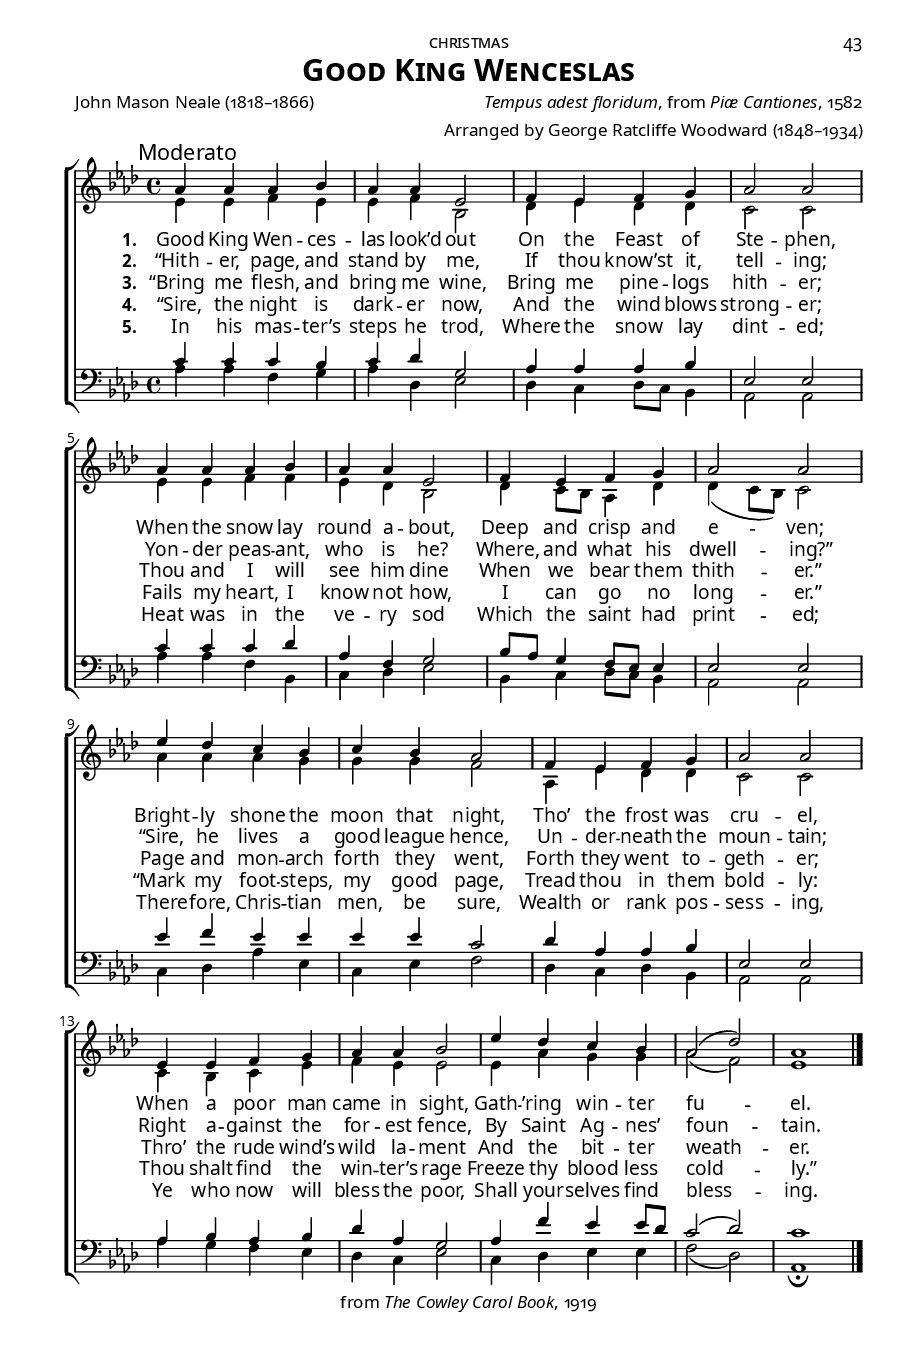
\version "2.14.2"
\include "util.ly"
\header {
  title = \markup{\override #'(font-name . "Garamond Premier Pro Semibold"){ \abs-fontsize #15 \smallCapsOldStyle"Good King Wenceslas"}}
  poet = \markup\oldStyleNum"John Mason Neale (1818–1866)"
  composer = \markup \concat{ \italic "Tempus adest floridum" ", from " \italic "Piæ Cantiones" \oldStyleNum", 1582"}
  arranger = \markup\oldStyleNum"Arranged by George Ratcliffe Woodward (1848–1934)"
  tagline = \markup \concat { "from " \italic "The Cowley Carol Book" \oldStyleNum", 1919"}
}
\paper {
  paper-height = 9\in
  paper-width = 6\in
  indent = 0\in
  %system-system-spacing = #'((basic-distance . 10) (padding . 0))
  system-system-spacing =
    #'((basic-distance . 0)
       (minimum-distance . 0)
       (padding . -15)
       (stretchability . 100))
  ragged-last-bottom = ##f
  ragged-bottom = ##f
  two-sided = ##t
  inner-margin = 0.5\in
  outer-margin = 0.25\in
  top-margin = 0.25\in
  bottom-margin = 0.25\in
  first-page-number = #043
  print-first-page-number = ##t
  headerLine = \markup{\override #'(font-name . "Garamond Premier Pro") \smallCapsOldStyle"christmas"}
  oddHeaderMarkup = \markup\fill-line{
     \override #'(font-name . "Garamond Premier Pro")\abs-fontsize #8.5
     \combine 
        \fill-line{"" \on-the-fly #print-page-number-check-first
        \oldStylePageNum""
        }
        \fill-line{\headerLine}
  }
  evenHeaderMarkup = \markup {
     \override #'(font-name . "Garamond Premier Pro")\abs-fontsize #8.5
     \combine
        \on-the-fly #print-page-number-check-first
        \oldStylePageNum""
        \fill-line{\headerLine}
  }
}
#(set-global-staff-size 15) \paper{ #(define fonts (make-pango-font-tree "GoudyOlSt BT" "Garamond Premier Pro" "Garamond Premier Pro" (/ 15 20))) }
global = {
  \key aes \major
  \time 4/4
  \override DynamicLineSpanner #'staff-padding = #0.0
  \override DynamicLineSpanner #'Y-extent = #'(0.2 . -0.2)
  \override TextScript #'staff-padding = #0.0
  \override TextScript #'Y-extent = #'(0 . -0)
}

sopMusic = \relative c'' {
  \once \override Score.RehearsalMark #'self-alignment-X = #LEFT
  \mark "Moderato"
  aes4 aes aes bes |
  aes aes ees2 |
  f4 ees f g |
  aes2 aes |
  
  aes4 aes aes bes |
  aes aes ees2 |
  f4 ees f g |
  aes2 aes |
  
  ees'4 des c bes |
  c bes aes2 |
  f4 ees f g |
  aes2 aes |
  
  ees4 ees f g |
  aes aes bes2 |
  ees4 des c bes |
  aes2( des) |
  aes1 \bar "|."
}
sopWords = \lyricmode {
  
}

altoMusic = \relative c' {
  ees4 ees f ees |
  ees f bes,2 |
  des4 ees des des |
  c2 c |
  
  ees4 ees f f |
  ees des bes2 |
  des4 c8[ bes] aes4 des |
  des( c8[ bes]) c2 |
  
  aes'4 aes aes g |
  g g f2 |
  aes,4 ees' des des |
  c2 c |
  
  c4 bes c ees |
  f ees ees2 |
  ees4 aes g g |
  aes2( f) |
  ees1 \bar "|."
}
altoWords = \lyricmode {
  \dropLyricsIX
  \set stanza = #"1. "
  Good King Wen -- ces -- las look’d out
  On the Feast of Ste -- phen,
  When the snow lay round a -- bout,
  Deep and crisp and e -- ven;
  Bright -- ly shone the moon that night,
  Tho’ the frost was cru -- el,
  When a poor man came in sight,
  Gath -- ’ring win -- ter fu -- el.
}
altoWordsII = \lyricmode {
  \dropLyricsIX
  \set stanza = #"2. "
  “Hith -- er, page, and stand by me,
  If thou know’st it, tell -- ing;
  Yon -- der peas -- ant, who is he?
  Where, and what his dwell -- ing?”
  “Sire, he lives a good league hence,
  Un -- der -- neath the moun -- tain;
  Right a -- gainst the for -- est fence,
  By Saint Ag -- nes’ foun -- tain.
}
altoWordsIII = \lyricmode {
  \dropLyricsIX
  \set stanza = #"3. "
  “Bring me flesh, and bring me wine,
  Bring me pine -- logs hith -- er;
  Thou and I will see him dine
  When we bear them thith -- er.”
  Page and mon -- arch forth they went,
  Forth they went to -- geth -- er;
  Thro’ the rude wind’s wild la -- ment
  And the bit -- ter weath -- er.
}
altoWordsIV = \lyricmode {
  \dropLyricsIX
  \set stanza = #"4. "
  “Sire, the night is dark -- er now,
  And the wind blows strong -- er;
  Fails my heart, I know not how,
  I can go no long -- er.”
  “Mark my foot -- steps, my good page,
  Tread thou in them bold -- ly:
  Thou shalt find the win -- ter’s rage
  Freeze thy blood less cold -- ly.”
}
altoWordsV = \lyricmode {
  \dropLyricsIX
  \set stanza = #"5. "
  In his mas -- ter’s steps he trod,
  Where the snow lay dint -- ed;
  Heat was in the ve -- ry sod
  Which the saint had print -- ed;
  There -- fore, Chris -- tian men, be sure,
  Wealth or rank pos -- sess -- ing,
  Ye who now will bless the poor,
  Shall your -- selves find bless -- ing.
}
tenorMusic = \relative c' {
  c4 c c bes |
  c des g,2 |
  aes4 aes aes bes |
  ees,2 ees |
  
  c'4 c c des |
  aes f g2 |
  bes8[ aes] g4 f8[ ees] ees4 |
  ees2 ees |
  
  ees'4 f ees ees |
  ees ees c2 |
  des4 aes aes bes |
  ees,2 ees |
  
  aes4 bes aes bes |
  des aes g2 |
  aes4 f' ees ees8[ des] |
  c2( des)
  c1 \bar "|."
}
tenorWords = \lyricmode {

}

bassMusic = \relative c' {
  aes4 aes f g |
  aes des, ees2 |
  des4 c des8[ c] bes4 |
  aes2 aes |
  
  aes'4 aes f bes, |
  c des ees2 |
  bes4 c des8[ c] bes4 |
  aes2 aes |
  
  c4 des aes' ees |
  c ees f2 |
  des4 c des bes |
  aes2 aes |
  
  aes'4 g f ees |
  des4 c ees2 |
  c4 des ees ees |
  f2( des) |
  aes1\fermata \bar "|."
}
bassWords = \lyricmode {

}

\score {
  <<
   \new ChoirStaff <<
%    \new Lyrics = sopranos \with { \override VerticalAxisGroup #'nonstaff-relatedstaff-spacing = #'((basic-distance . 1)) }
    \new Staff = women <<
      \new Voice = "sopranos" { \voiceOne << \global \sopMusic >> }
      \new Voice = "altos" { \voiceTwo << \global \altoMusic >> }
    >>
    \new Lyrics \with { alignAboveContext = #"women" \override VerticalAxisGroup #'nonstaff-relatedstaff-spacing = #'((basic-distance . 1))} \lyricsto "sopranos" \sopWords
    \new Lyrics = "altosV"  \with { alignBelowContext = #"women" } \lyricsto "sopranos" \altoWordsV
    \new Lyrics = "altosIV"  \with { alignBelowContext = #"women" } \lyricsto "sopranos" \altoWordsIV
    \new Lyrics = "altosIII"  \with { alignBelowContext = #"women" } \lyricsto "sopranos" \altoWordsIII
    \new Lyrics = "altosII"  \with { alignBelowContext = #"women" } \lyricsto "sopranos" \altoWordsII
    \new Lyrics = "altos"  \with { alignBelowContext = #"women" \override VerticalAxisGroup #'nonstaff-relatedstaff-spacing = #'((padding . -0.5)) } \lyricsto "sopranos" \altoWords
   \new Staff = men <<
      \clef bass
      \new Voice = "tenors" { \voiceOne << \global \tenorMusic >> }
      \new Voice = "basses" { \voiceTwo << \global \bassMusic >> }
    >>
    \new Lyrics \with { alignAboveContext = #"men" \override VerticalAxisGroup #'nonstaff-relatedstaff-spacing = #'((basic-distance . 1)) } \lyricsto "tenors" \tenorWords
    \new Lyrics \with { alignBelowContext = #"men" \override VerticalAxisGroup #'nonstaff-relatedstaff-spacing = #'((basic-distance . 1)) } \lyricsto "basses" \bassWords
  >>
%    \new PianoStaff << \new Staff { \new Voice { \pianoRH } } \new Staff { \clef "bass" \pianoLH } >>
  >>
  \layout {
    \context {
      \Score
      %\override SpacingSpanner #'base-shortest-duration = #(ly:make-moment 1 8)
      %\override SpacingSpanner #'common-shortest-duration = #(ly:make-moment 1 4)
    }
    \context {
      % Remove all empty staves
      % \Staff \RemoveEmptyStaves \override VerticalAxisGroup #'remove-first = ##t
    }
    \context {
      \Lyrics
      \override LyricText #'X-offset = #center-on-word
    }
  }
  \midi {
    \tempo 4 = 120
    \set Staff.midiInstrument = "flute"
  
    \context {
      \Voice
      \remove "Dynamic_performer"
    }
  }
}
